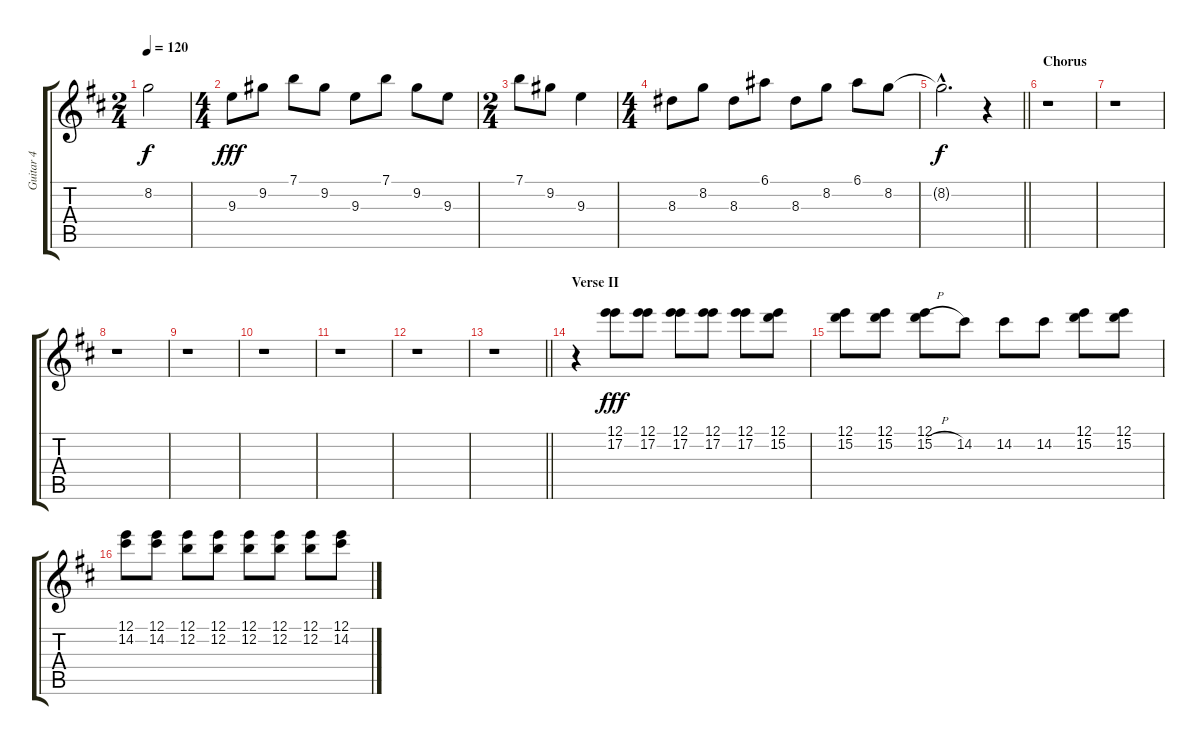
\track ("Guitar 4" "Guitar 4") {instrument overdrivenguitar}
\staff {score tabs}
\tuning (E4 B3 G3 D3 A2 E2) {hide}
\ts (2 4)
\tempo 120
\clef g2
\ks d
8.2{t}.2{dy f} |
\ts (4 4)
9.3.8{dy fff} 9.2.8 7.1.8 9.2.8 9.3.8 7.1.8 9.2.8 9.3.8 |
\ts (2 4)
7.1.8 9.2.8 9.3.4 |
\ts (4 4)
8.3.8 8.2.8 8.3.8 6.1.8 8.3.8 8.2.8 6.1.8 8.2.8 |
\barLineRight lightlight
8.2{hac t}.2{d dy f} r.4 |
\section ("" "Chorus")
r.1 |
r.1 |
r.1 |
r.1 |
r.1 |
r.1 |
r.1 |
\barLineRight lightlight
r.1 |
\section ("" "Verse II")
r.4 (12.1 17.2).8{dy fff} (12.1 17.2).8 (12.1 17.2).8 (12.1 17.2).8 (12.1 17.2).8 (12.1 15.2).8 |
(12.1 15.2).8 (12.1 15.2).8 (12.1 15.2{h}).8 14.2.8 14.2.8 14.2.8 (12.1 15.2).8 (12.1 15.2).8 |
(12.1 14.2).8 (12.1 14.2).8 (12.1 12.2).8 (12.1 12.2).8 (12.1 12.2).8 (12.1 12.2).8 (12.1 12.2).8 (12.1 14.2).8
